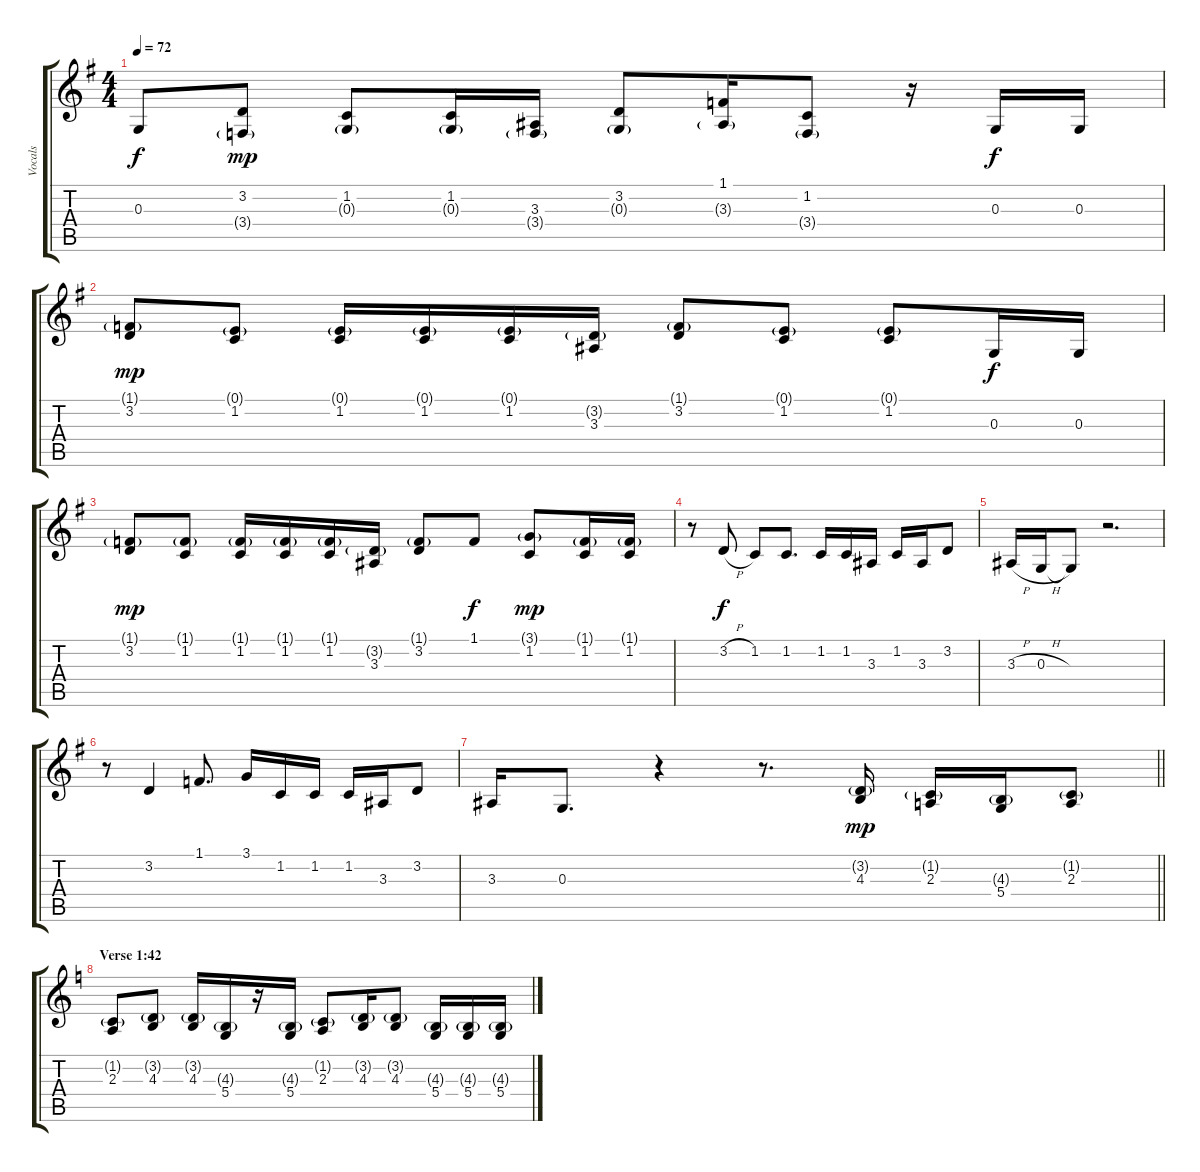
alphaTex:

\track ("Vocals" "Vocals") {instrument tenorsax}
\staff {score tabs}
\tuning (E4 B3 G3 D3 A2 E2) {hide}
\ts (4 4)
\tempo 72
\clef g2
\ks g
0.3.8{dy f} (3.2 3.4{g}).8{dy mp} (1.2 0.3{g}).8 (1.2 0.3{g}).16 (3.3 3.4{g}).16 (3.2 0.3{g}).8 (1.1 3.3{g}).16 (1.2 3.4{g}).8 r.16 0.3.16{dy f} 0.3.16 |
(1.1{g} 3.2).8{dy mp} (0.1{g} 1.2).8 (0.1{g} 1.2).16 (0.1{g} 1.2).16 (0.1{g} 1.2).16 (3.2{g} 3.3).16 (1.1{g} 3.2).8 (0.1{g} 1.2).8 (0.1{g} 1.2).8 0.3.16{dy f} 0.3.16 |
(1.1{g} 3.2).8{dy mp} (1.1{g} 1.2).8 (1.1{g} 1.2).16 (1.1{g} 1.2).16 (1.1{g} 1.2).16 (3.2{g} 3.3).16 (1.1{g} 3.2).8 1.1.8{dy f} (3.1{g} 1.2).8{dy mp} (1.1{g} 1.2).16 (1.1{g} 1.2).16 |
r.8 3.2{h}.8{dy f} 1.2.8 1.2.8{d} 1.2.16 1.2.16 3.3.16 1.2.16 3.3.16 3.2.8 |
3.3{h}.16 0.3{h}.16 0.3{t}.8 r.2{d} |
r.8 3.2.4 1.1.8{d} 3.1.16 1.2.16 1.2.16 1.2.16 3.3.16 3.2.8 |
\barLineRight lightlight
3.3.16 0.3.8{d} r.4 r.8{d} (3.2{g} 4.3).16{dy mp} (1.2{g} 2.3).16 (4.3{g} 5.4).16 (1.2{g} 2.3).8 |
\section ("" "Verse 1:42")
\ks c
(1.2{g} 2.3).8 (3.2{g} 4.3).8 (3.2{g} 4.3).16 (4.3{g} 5.4).16 r.16 (4.3{g} 5.4).16 (1.2{g} 2.3).8 (3.2{g} 4.3).16 (3.2{g} 4.3).8 (4.3{g} 5.4).16 (4.3{g} 5.4).16 (4.3{g} 5.4).16
